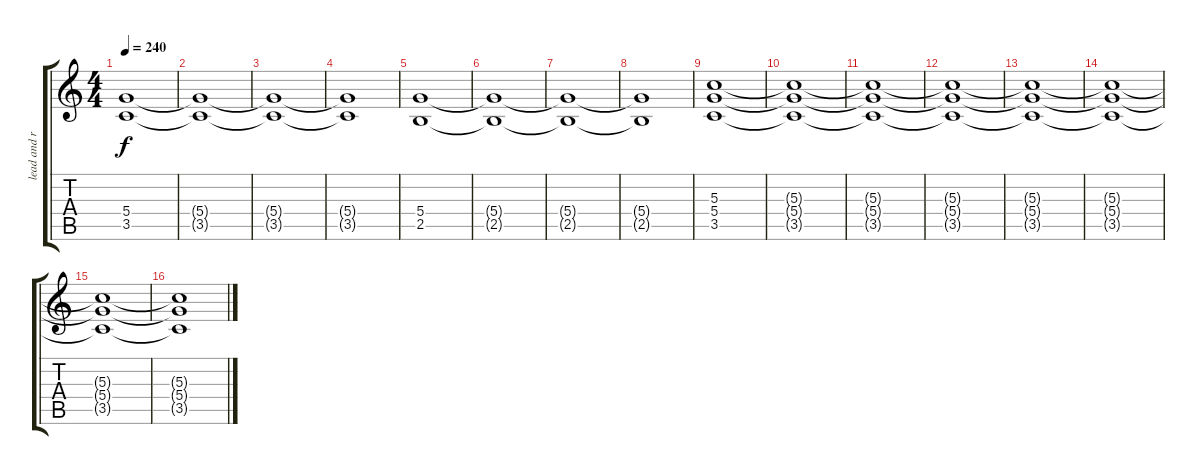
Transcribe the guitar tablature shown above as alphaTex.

\track ("lead and rithm guitar(luca turilli)" "lead and r") {instrument distortionguitar}
\staff {score tabs}
\tuning (E4 B3 G3 D3 A2 E2) {hide}
\ts (4 4)
\tempo 240
\clef g2
\ks c
(5.4 3.5).1{dy f} |
(5.4{t} 3.5{t}).1 |
(5.4{t} 3.5{t}).1 |
(5.4{t} 3.5{t}).1 |
(5.4 2.5).1 |
(5.4{t} 2.5{t}).1 |
(5.4{t} 2.5{t}).1 |
(5.4{t} 2.5{t}).1 |
(5.3 5.4 3.5).1 |
(5.3{t} 5.4{t} 3.5{t}).1 |
(5.3{t} 5.4{t} 3.5{t}).1 |
(5.3{t} 5.4{t} 3.5{t}).1 |
(5.3{t} 5.4{t} 3.5{t}).1 |
(5.3{t} 5.4{t} 3.5{t}).1 |
(5.3{t} 5.4{t} 3.5{t}).1 |
(5.3{t} 5.4{t} 3.5{t}).1
